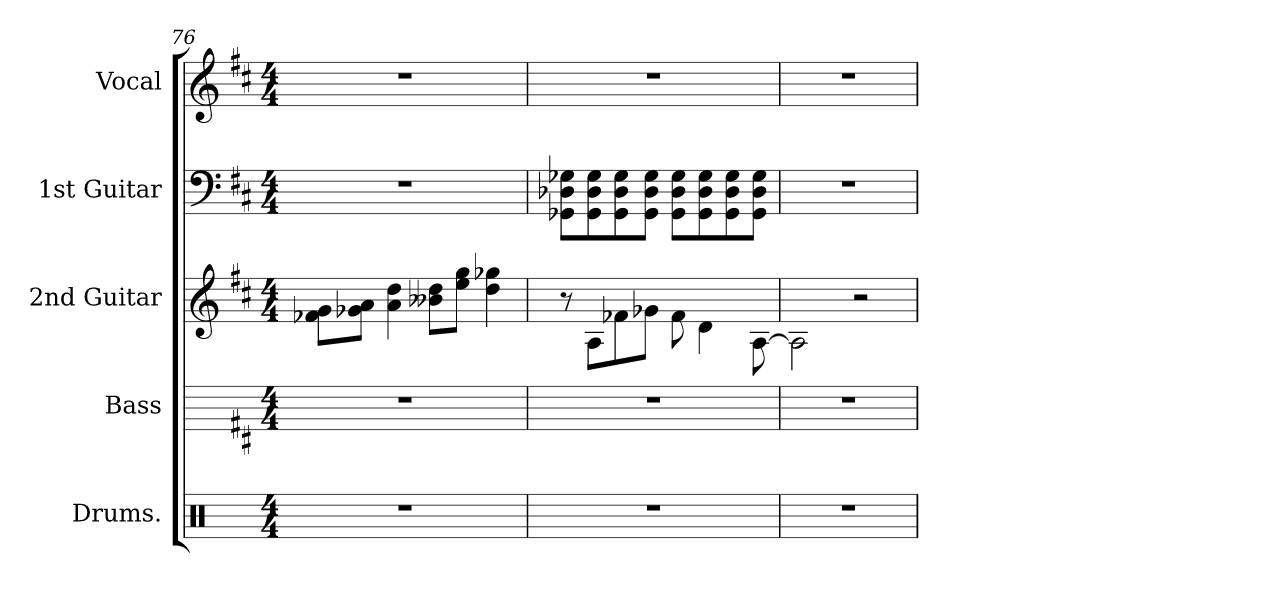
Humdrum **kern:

**kern	**kern	**kern	**kern	**kern
*part5	*part4	*part3	*part2	*part1
*staff5	*staff4	*staff3	*staff2	*staff1
*I"Drums.	*I"Bass	*I"2nd Guitar	*I"1st Guitar	*I"Vocal
*I'Drs.	*I'Ba.	*I'Gt.2	*I'Gt.1	*I'Vo.
*clefX	*	*	*	*clefG2
*	*ITrd7c12	*	*	*
*k[]	*k[f#c#]	*k[f#c#]	*k[f#c#]	*k[f#c#]
*M4/4	*M4/4	*M4/4	*M4/4	*M4/4
=76	=76	=76	=76	=76
1r	1r	8f-\ 8g\L	1r	1r
.	.	8g-\ 8a\J	.	.
.	.	4a\ 4dd\	.	.
.	.	8b--\ 8dd\L	.	.
.	.	8ee\ 8gg\J	.	.
.	.	4dd\ 4gg-\	.	.
!!LO:LB:g=z
=77	=77	=77	=77	=77
1r	1r	8r	8GG-\ 8D-\ 8G-\L	1r
.	.	8A\L	8GG-\ 8D-\ 8G-\	.
.	.	8f-\	8GG-\ 8D-\ 8G-\	.
.	.	8g-\J	8GG-\ 8D-\ 8G-\J	.
.	.	8f-\	8GG-\ 8D-\ 8G-\L	.
.	.	4d\	8GG-\ 8D-\ 8G-\	.
.	.	.	8GG-\ 8D-\ 8G-\	.
.	.	[8A\	8GG-\ 8D-\ 8G-\J	.
=78	=78	=78	=78	=78
1r	1r	2A\]	1r	1r
.	.	2r	.	.
=	=	=	=	=
*-	*-	*-	*-	*-
